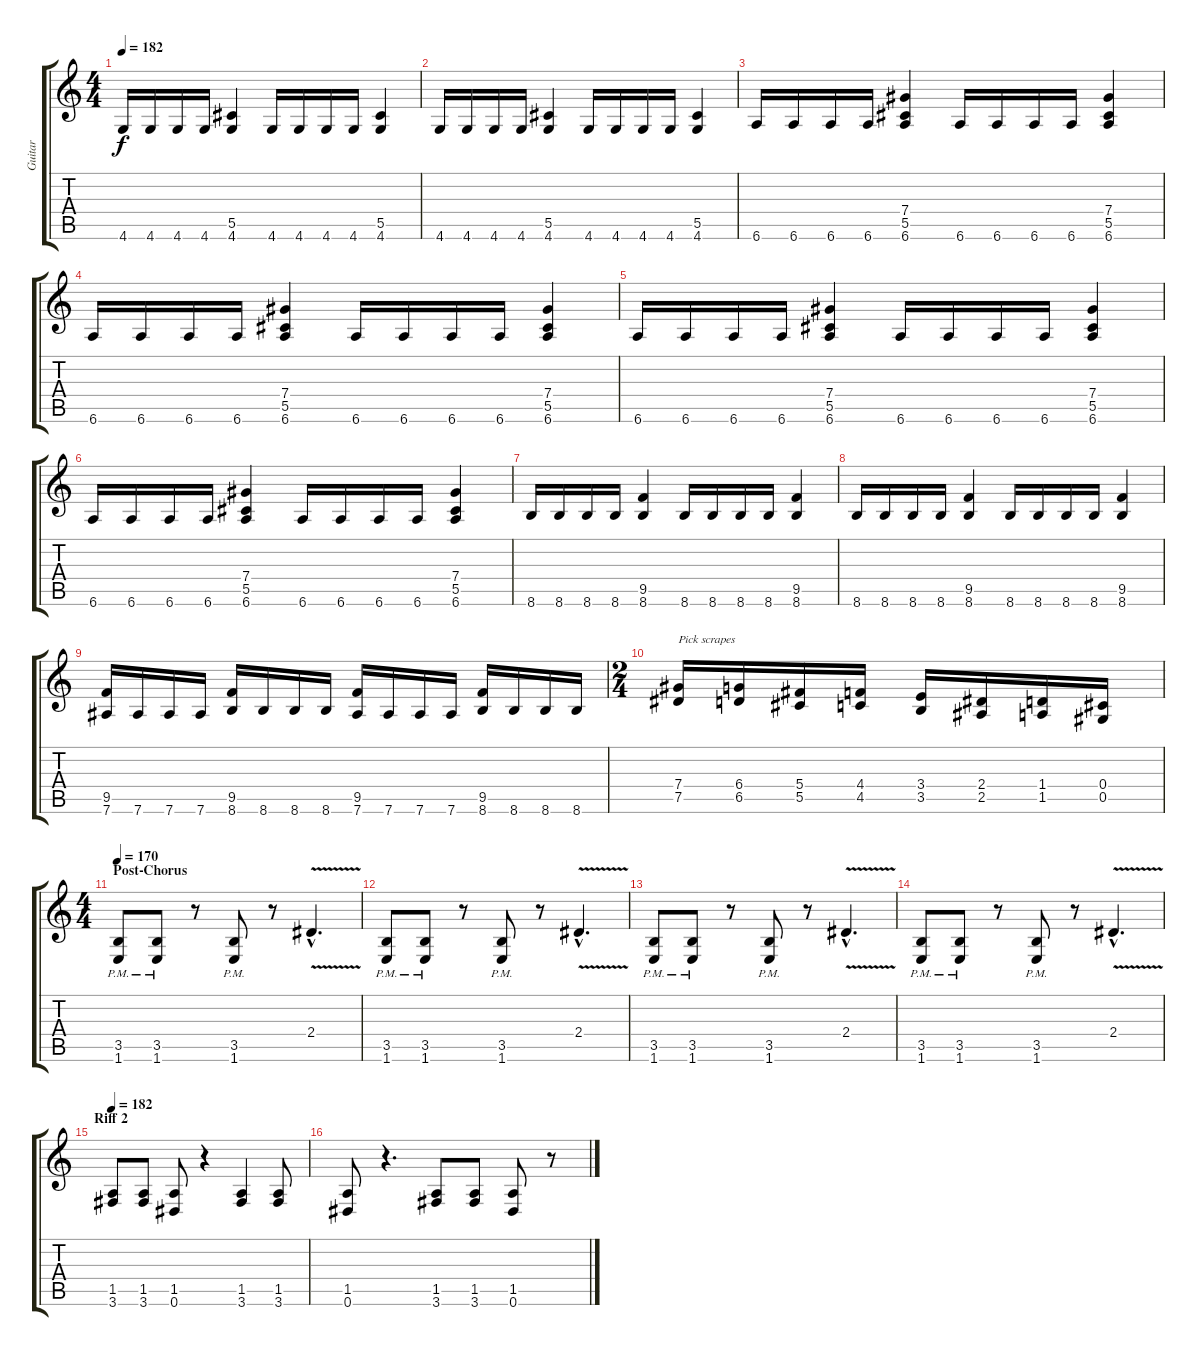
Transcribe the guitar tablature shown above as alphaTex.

\track ("Guitar" "Guitar") {instrument distortionguitar}
\staff {score tabs}
\tuning (Eb4 Bb3 Gb3 Db3 Ab2 Eb2) {hide}
\ts (4 4)
\tempo 182
\clef g2
\ks c
4.6.16{dy f} 4.6.16 4.6.16 4.6.16 (5.5 4.6).4 4.6.16 4.6.16 4.6.16 4.6.16 (5.5 4.6).4 |
4.6.16 4.6.16 4.6.16 4.6.16 (5.5 4.6).4 4.6.16 4.6.16 4.6.16 4.6.16 (5.5 4.6).4 |
6.6.16 6.6.16 6.6.16 6.6.16 (7.4 5.5 6.6).4 6.6.16 6.6.16 6.6.16 6.6.16 (7.4 5.5 6.6).4 |
6.6.16 6.6.16 6.6.16 6.6.16 (7.4 5.5 6.6).4 6.6.16 6.6.16 6.6.16 6.6.16 (7.4 5.5 6.6).4 |
6.6.16 6.6.16 6.6.16 6.6.16 (7.4 5.5 6.6).4 6.6.16 6.6.16 6.6.16 6.6.16 (7.4 5.5 6.6).4 |
6.6.16 6.6.16 6.6.16 6.6.16 (7.4 5.5 6.6).4 6.6.16 6.6.16 6.6.16 6.6.16 (7.4 5.5 6.6).4 |
8.6.16 8.6.16 8.6.16 8.6.16 (9.5 8.6).4 8.6.16 8.6.16 8.6.16 8.6.16 (9.5 8.6).4 |
8.6.16 8.6.16 8.6.16 8.6.16 (9.5 8.6).4 8.6.16 8.6.16 8.6.16 8.6.16 (9.5 8.6).4 |
(9.5 7.6).16 7.6.16 7.6.16 7.6.16 (9.5 8.6).16 8.6.16 8.6.16 8.6.16 (9.5 7.6).16 7.6.16 7.6.16 7.6.16 (9.5 8.6).16 8.6.16 8.6.16 8.6.16 |
\ts (2 4)
(7.4 7.5).16{txt "Pick scrapes" instrument guitarfretnoise} (6.4 6.5).16 (5.4 5.5).16 (4.4 4.5).16 (3.4 3.5).16 (2.4 2.5).16 (1.4 1.5).16 (0.4 0.5).16 |
\ts (4 4)
\section ("" "Post-Chorus")
\tempo 170
(3.5{pm} 1.6).8{instrument distortionguitar} (3.5{pm} 1.6).8 r.8 (3.5{pm} 1.6).8 r.8 2.4{v hac}.4{d} |
(3.5{pm} 1.6).8{instrument distortionguitar} (3.5{pm} 1.6).8 r.8 (3.5{pm} 1.6).8 r.8 2.4{v hac}.4{d} |
(3.5{pm} 1.6).8{instrument distortionguitar} (3.5{pm} 1.6).8 r.8 (3.5{pm} 1.6).8 r.8 2.4{v hac}.4{d} |
(3.5{pm} 1.6).8{instrument distortionguitar} (3.5{pm} 1.6).8 r.8 (3.5{pm} 1.6).8 r.8 2.4{v hac}.4{d} |
\section ("" "Riff 2")
\tempo 182
(1.5 3.6).8 (1.5 3.6).8 (1.5 0.6).8 r.4 (1.5 3.6).4 (1.5 3.6).8 |
(1.5 0.6).8 r.4{d} (1.5 3.6).8 (1.5 3.6).8 (1.5 0.6).8 r.8
